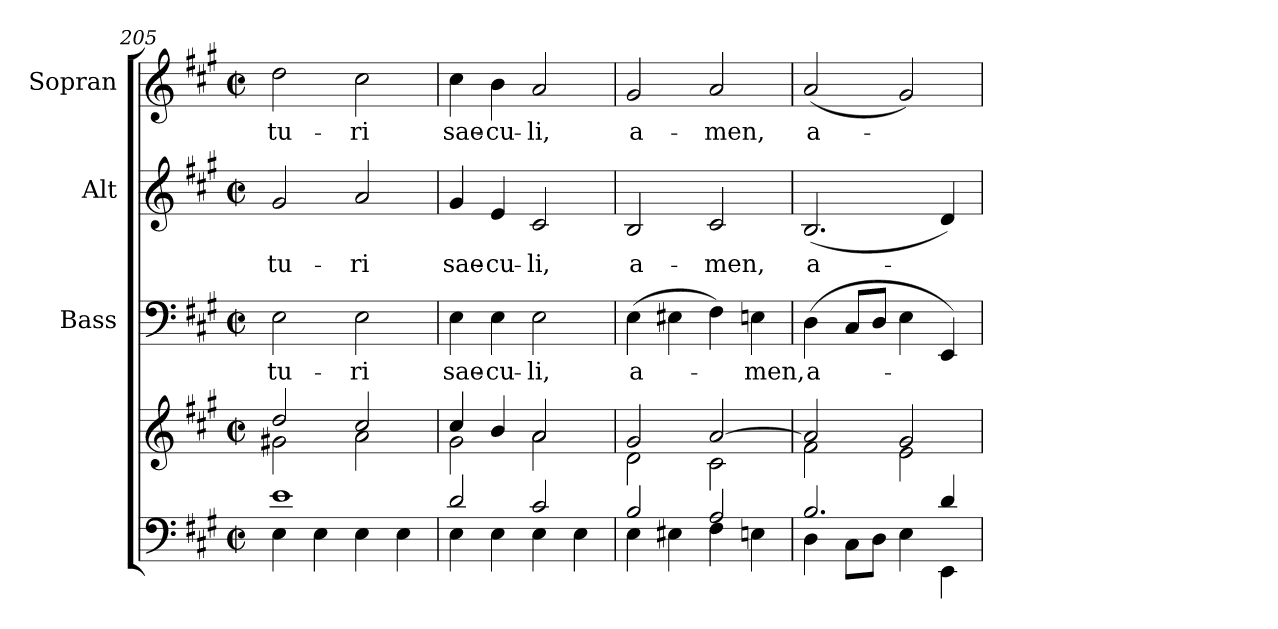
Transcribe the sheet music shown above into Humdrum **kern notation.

**kern	**kern	**kern	**text	**kern	**text	**kern	**text
*part4	*part4	*part3	*part3	*part2	*part2	*part1	*part1
*staff5	*staff4	*staff3	*staff3	*staff2	*staff2	*staff1	*staff1
*	*	*I"Bass	*	*I"Alt	*	*I"Sopran	*
*	*	*I'B.	*	*I'A.	*	*I'S.	*
*clefF4	*clefG2	*clefF4	*	*clefG2	*	*clefG2	*
*k[f#c#g#]	*k[f#c#g#]	*k[f#c#g#]	*	*k[f#c#g#]	*	*k[f#c#g#]	*
*A:	*A:	*A:	*	*A:	*	*A:	*
*M2/2	*M2/2	*M2/2	*	*M2/2	*	*M2/2	*
*met(c|)	*met(c|)	*met(c|)	*	*met(c|)	*	*met(c|)	*
=205	=205	=205	=205	=205	=205	=205	=205
*^	*^	*	*	*	*	*	*
!	!	!	!	!	!LO:LY:b	!	!LO:LY:b	!	!LO:LY:b
1e	4E\	2dd/	2g#X\	2E\	-tu-	2g#/	-tu-	2dd\	-tu-
.	4E\	.	.	.	.	.	.	.	.
!	!	!	!	!	!LO:LY:b	!	!LO:LY:b	!	!LO:LY:b
.	4E\	2cc#/	2a\	2E\	-ri	2a/	-ri	2cc#\	-ri
.	4E\	.	.	.	.	.	.	.	.
=206	=206	=206	=206	=206	=206	=206	=206	=206	=206
!	!	!	!	!	!LO:LY:b	!	!LO:LY:b	!	!LO:LY:b
2d/	4E\	4cc#/	2g#\	4E\	sae-	4g#/	sae-	4cc#\	sae-
!	!	!	!	!	!LO:LY:b	!	!LO:LY:b	!	!LO:LY:b
.	4E\	4b/	.	4E\	-cu-	4e/	-cu-	4b\	-cu-
!	!	!	!	!	!LO:LY:b	!	!LO:LY:b	!	!LO:LY:b
2c#/	4E\	2a/	2a\	2E\	-li,	2c#/	-li,	2a/	-li,
.	4E\	.	.	.	.	.	.	.	.
!!LO:LB:g=z
=207	=207	=207	=207	=207	=207	=207	=207	=207	=207
!	!	!	!	!	!LO:LY:b	!	!LO:LY:b	!	!LO:LY:b
2B/	4E\	2g#/	2d\	(>4E\	a-	2B/	a-	2g#/	a-
.	4E#X\	.	.	4E#X\	.	.	.	.	.
!	!	!	!	!	!	!	!LO:LY:b	!	!LO:LY:b
2A/	4F#\	[>2a/	2c#\	4F#\)	.	2c#/	-men,	2a/	-men,
!	!	!	!	!	!LO:LY:b	!	!	!	!
.	4En\	.	.	4En\	-men,	.	.	.	.
=208	=208	=208	=208	=208	=208	=208	=208	=208	=208
!	!	!	!	!	!LO:LY:b	!	!LO:LY:b	!	!LO:LY:b
2.B/	4D\	2a/]	2f#\	(>4D\	a-	(<2.B/	a-	(<2a/	a-
.	8C#\L	.	.	8C#/L	.	.	.	.	.
.	8D\J	.	.	8D/J	.	.	.	.	.
.	4E\	2g#/	2e\	4E\	.	.	.	2g#/)	.
4d/	4EE\	.	.	4EE/)	.	4d/)	.	.	.
*v	*v	*	*	*	*	*	*	*	*
*	*v	*v	*	*	*	*	*	*
=	=	=	=	=	=	=	=
*-	*-	*-	*-	*-	*-	*-	*-
